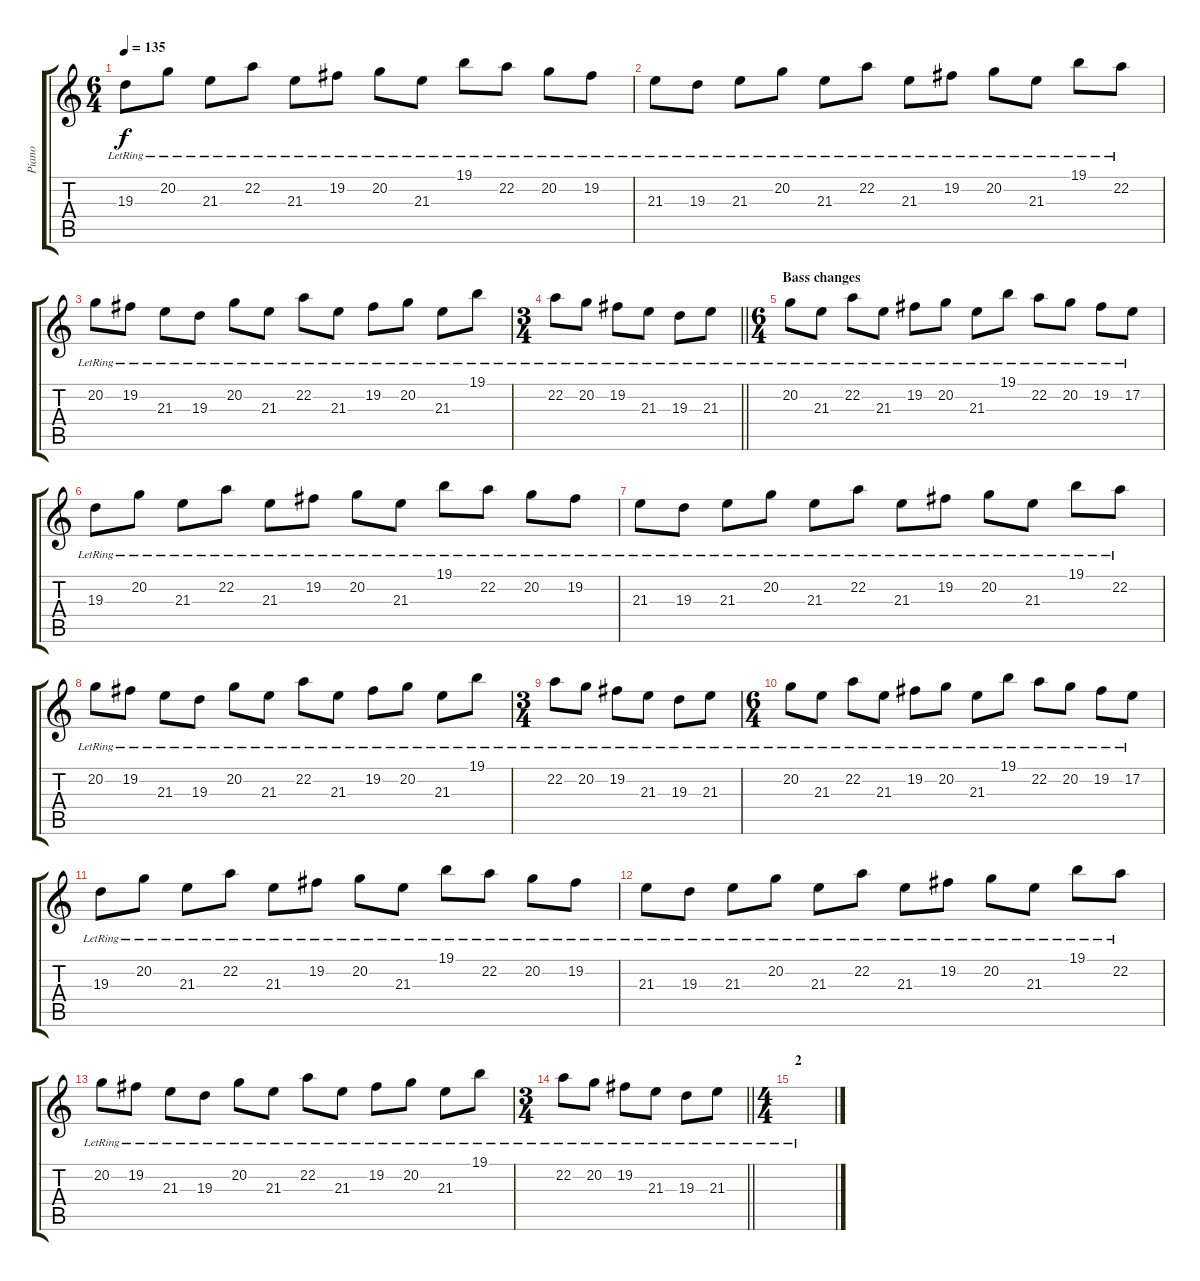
\track ("Piano" "Piano") {instrument acousticgrandpiano}
\staff {score tabs}
\tuning (E4 B3 G3 D3 A2 E2) {hide}
\ts (6 4)
\tempo 135
\clef g2
\ks c
19.3{lr}.8{dy f} 20.2{lr}.8 21.3{lr}.8 22.2{lr}.8 21.3{lr}.8 19.2{lr}.8 20.2{lr}.8 21.3{lr}.8 19.1{lr}.8 22.2{lr}.8 20.2{lr}.8 19.2{lr}.8 |
21.3{lr}.8 19.3{lr}.8 21.3{lr}.8 20.2{lr}.8 21.3{lr}.8 22.2{lr}.8 21.3{lr}.8 19.2{lr}.8 20.2{lr}.8 21.3{lr}.8 19.1{lr}.8 22.2{lr}.8 |
20.2{lr}.8 19.2{lr}.8 21.3{lr}.8 19.3{lr}.8 20.2{lr}.8 21.3{lr}.8 22.2{lr}.8 21.3{lr}.8 19.2{lr}.8 20.2{lr}.8 21.3{lr}.8 19.1{lr}.8 |
\ts (3 4)
\barLineRight lightlight
22.2{lr}.8 20.2{lr}.8 19.2{lr}.8 21.3{lr}.8 19.3{lr}.8 21.3{lr}.8 |
\ts (6 4)
\section ("" "Bass changes")
20.2{lr}.8 21.3{lr}.8 22.2{lr}.8 21.3{lr}.8 19.2{lr}.8 20.2{lr}.8 21.3{lr}.8 19.1{lr}.8 22.2{lr}.8 20.2{lr}.8 19.2{lr}.8 17.2{lr}.8 |
19.3{lr}.8 20.2{lr}.8 21.3{lr}.8 22.2{lr}.8 21.3{lr}.8 19.2{lr}.8 20.2{lr}.8 21.3{lr}.8 19.1{lr}.8 22.2{lr}.8 20.2{lr}.8 19.2{lr}.8 |
21.3{lr}.8 19.3{lr}.8 21.3{lr}.8 20.2{lr}.8 21.3{lr}.8 22.2{lr}.8 21.3{lr}.8 19.2{lr}.8 20.2{lr}.8 21.3{lr}.8 19.1{lr}.8 22.2{lr}.8 |
20.2{lr}.8 19.2{lr}.8 21.3{lr}.8 19.3{lr}.8 20.2{lr}.8 21.3{lr}.8 22.2{lr}.8 21.3{lr}.8 19.2{lr}.8 20.2{lr}.8 21.3{lr}.8 19.1{lr}.8 |
\ts (3 4)
22.2{lr}.8 20.2{lr}.8 19.2{lr}.8 21.3{lr}.8 19.3{lr}.8 21.3{lr}.8 |
\ts (6 4)
20.2{lr}.8 21.3{lr}.8 22.2{lr}.8 21.3{lr}.8 19.2{lr}.8 20.2{lr}.8 21.3{lr}.8 19.1{lr}.8 22.2{lr}.8 20.2{lr}.8 19.2{lr}.8 17.2{lr}.8 |
19.3{lr}.8 20.2{lr}.8 21.3{lr}.8 22.2{lr}.8 21.3{lr}.8 19.2{lr}.8 20.2{lr}.8 21.3{lr}.8 19.1{lr}.8 22.2{lr}.8 20.2{lr}.8 19.2{lr}.8 |
21.3{lr}.8 19.3{lr}.8 21.3{lr}.8 20.2{lr}.8 21.3{lr}.8 22.2{lr}.8 21.3{lr}.8 19.2{lr}.8 20.2{lr}.8 21.3{lr}.8 19.1{lr}.8 22.2{lr}.8 |
20.2{lr}.8 19.2{lr}.8 21.3{lr}.8 19.3{lr}.8 20.2{lr}.8 21.3{lr}.8 22.2{lr}.8 21.3{lr}.8 19.2{lr}.8 20.2{lr}.8 21.3{lr}.8 19.1{lr}.8 |
\ts (3 4)
\barLineRight lightlight
22.2{lr}.8 20.2{lr}.8 19.2{lr}.8 21.3{lr}.8 19.3{lr}.8 21.3{lr}.8 |
\ts (4 4)
\section ("" "2")
